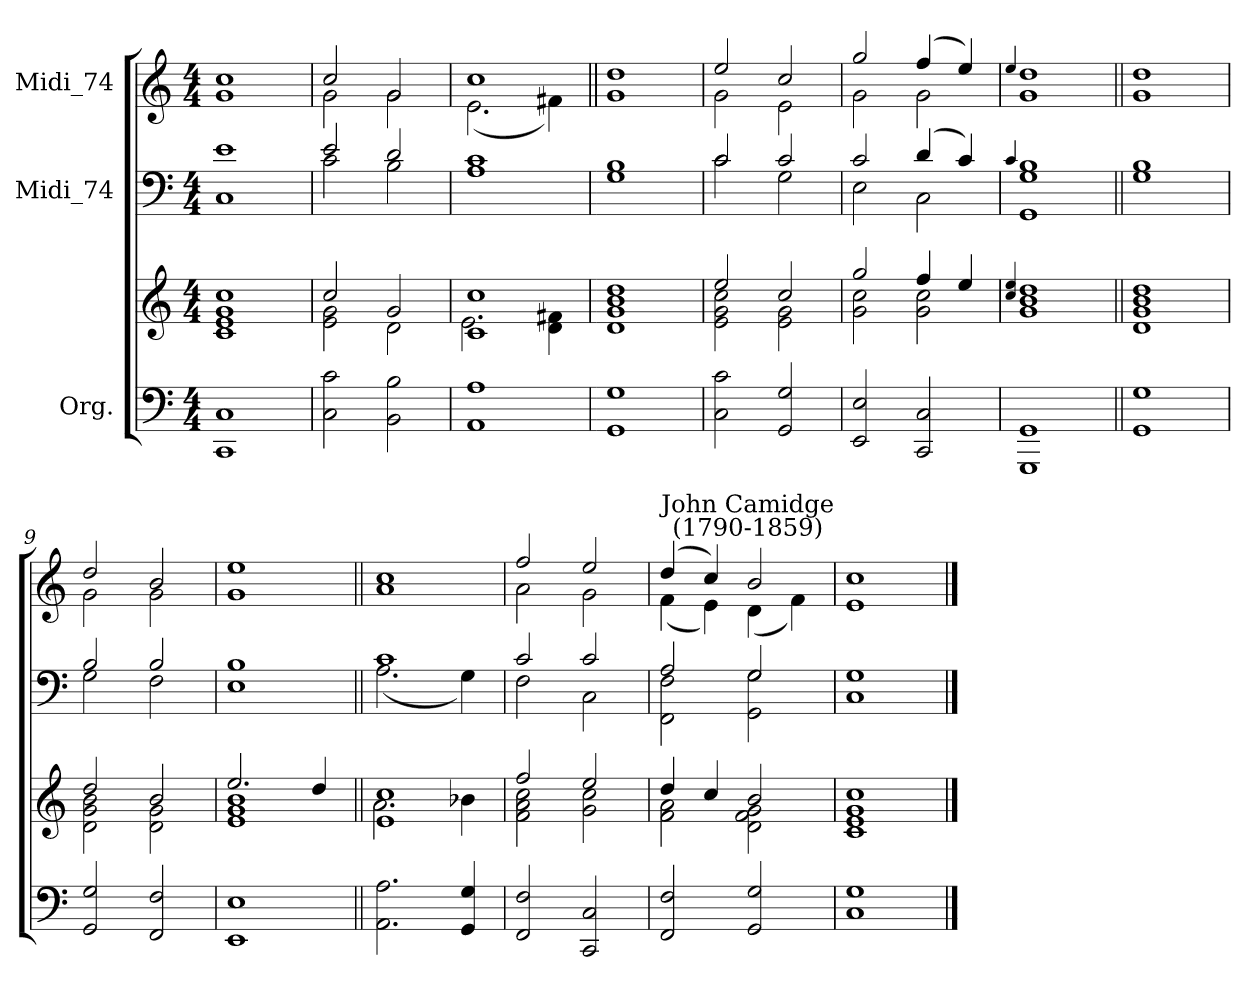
**kern	**kern	**kern	**kern
*part3	*part3	*part2	*part1
*staff4	*staff3	*staff2	*staff1
*I"Org.	*	*I"Midi_74	*I"Midi_74
*clefF4	*clefG2	*clefF4	*clefG2
*k[]	*k[]	*k[]	*k[]
*C:	*C:	*C:	*C:
*M4/4	*M4/4	*M4/4	*M4/4
=1	=1	=1	=1
*	*^	*^	*^
1CC 1C	1cc/	1c\ 1e\ 1g\	1e/	1C\	1cc/	1g\
=2	=2	=2	=2	=2	=2	=2
2C 2c	2cc/	2e\ 2g\	2e/	2c\	2cc/	2g\
2BB 2B	2g/	2d\	2d/	2B\	2g/	2g\
=3	=3	=3	=3	=3	=3	=3
1AA 1A	1c/ 1cc/	2.e\	1c/	1A\	1cc/	(<2.e\
.	.	4d\ 4f#X\	.	.	.	4f#X\)
=4	=4	=4	=4	=4	=4||	=4||
1GG 1G	1dd/	1d\ 1g\ 1b\	1B/	1G\	1dd/	1g\
=5	=5	=5	=5	=5	=5	=5
2C 2c	2ee/	2e\ 2g\ 2cc\	2c/	2c\	2ee/	2g\
2GG 2G	2cc/	2e\ 2g\	2c/	2G\	2cc/	2e\
=6	=6	=6	=6	=6	=6	=6
2EE 2E	2gg/	2g\ 2cc\	2c/	2E\	2gg/	2g\
2CC 2C	4ff/	2g\ 2cc\	(>4d/	2C\	(>4ff/	2g\
.	4ee/	.	4c/)	.	4ee/)	.
=7	=7	=7	=7	=7	=7	=7
.	4qqcc/ 4qqee/	.	4qqc/	.	4qqee/	.
1GGG 1GG	1dd/	1g\ 1b\	1B/	1GG\ 1G\	1dd/	1g\
=8||	=8||	=8||	=8||	=8||	=8||	=8||
1GG 1G	1dd/	1d\ 1g\ 1b\	1B/	1G\	1dd/	1g\
=9	=9	=9	=9	=9	=9	=9
2GG 2G	2dd/	2d\ 2g\ 2b\	2B/	2G\	2dd/	2g\
2FF 2F	2b/	2d\ 2g\	2B/	2F\	2b/	2g\
=10	=10	=10	=10	=10	=10	=10
1EE 1E	2.ee/	1e\ 1g\ 1b\	1B/	1E\	1ee/	1g\
.	4dd/	.	.	.	.	.
=11||	=11||	=11||	=11||	=11||	=11||	=11||
2.AA 2.A	1e/ 1cc/	2.a\	1c/	(<2.A\	1cc/	1a\
4GG 4G	.	4b-X\	.	4G\)	.	.
=12	=12	=12	=12	=12	=12	=12
2FF 2F	2ff/	2f\ 2a\ 2cc\	2c/	2F\	2ff/	2a\
2CC 2C	2ee/	2g\ 2cc\	2c/	2C\	2ee/	2g\
=13	=13	=13	=13	=13	=13	=13
2FF 2F	4dd/	2f\ 2a\	2A/	2FF\ 2F\	(>4dd/	(<4f\
.	4cc/	.	.	.	4cc/)	4e\)
!	!	!	!	!	!LO:TX:a:cj:t=John Camidge\n(1790-1859)	!
2GG 2G	2b/	2d\ 2f\ 2g\	2G/	2GG\ 2G\	2b/	(<4d\
.	.	.	.	.	.	4f\)
=14	=14	=14	=14	=14	=14	=14
1C 1G	1cc/	1c\ 1e\ 1g\	1G/	1C\	1cc/	1e\
*	*v	*v	*	*	*v	*v
*	*	*v	*v	*
==	==	==	==
*-	*-	*-	*-
